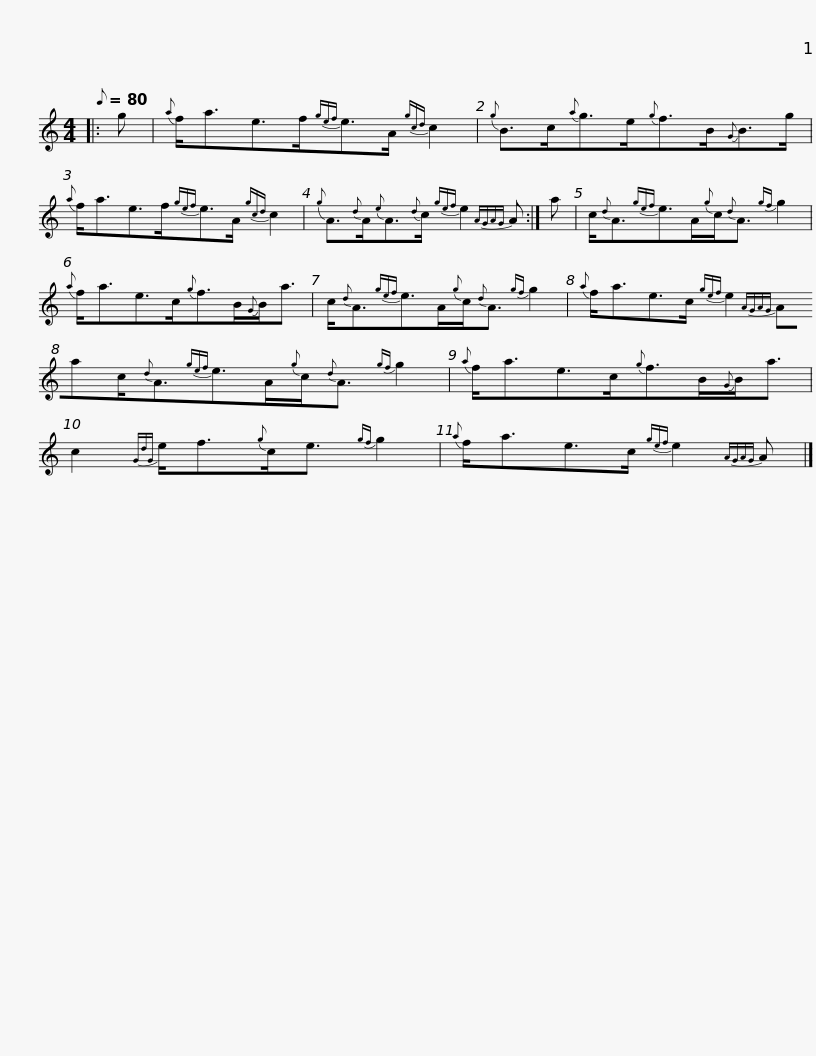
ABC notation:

X:1
L:1/8
Q:1/8=80
M:4/4
I:linebreak $
K:C
V:1 treble
V:1
|: g |{a} f<ae>f{gef}e>A{gcd} c2 |{g} B>c{a}g>e{g}f>B{G}B>g |{a} f<ae>f{gef}e>A{gcd} c2 |${g} A3/2{d}A/{e}A3/2{d}c/{gef} e2{AGAG} A :| %5
 a | c/{d}A3/2{gef}e>A{g}c/{d}A3/2{gf} g2 |{a} f<ae>c{g}f>B{G}B<a |$ c/{d}A3/2{gef}e>A{g}c/{d}A3/2{gf} g2 |{a} f<ae>c{gef} e2{AGAG} Aac/{d}A3/2{gef}e>A{g}c/{d}A3/2{gf} g2 |$ %10
{a} f<ae>c{g}f>B{G}B<a |$ c2{GdG} e<f{g}c<e{gf} g2 |{a} f<ae>c{gef} e2{AGAG} A |] %13
